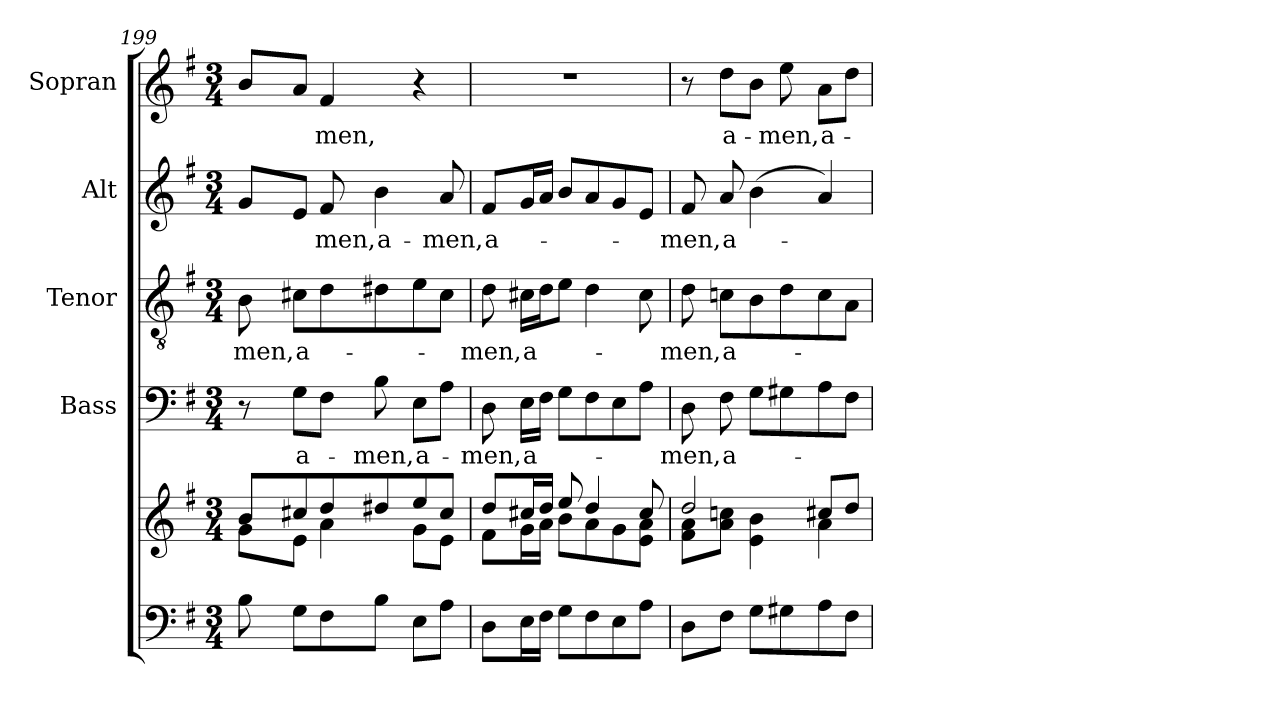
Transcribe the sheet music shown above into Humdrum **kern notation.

**kern	**kern	**kern	**text	**kern	**text	**kern	**text	**kern	**text
*part5	*part5	*part4	*part4	*part3	*part3	*part2	*part2	*part1	*part1
*staff6	*staff5	*staff4	*staff4	*staff3	*staff3	*staff2	*staff2	*staff1	*staff1
*	*	*I"Bass	*	*I"Tenor	*	*I"Alt	*	*I"Sopran	*
*	*	*I'B.	*	*I'T.	*	*I'A.	*	*I'S.	*
*clefF4	*clefG2	*clefF4	*	*clefGv2	*	*clefG2	*	*clefG2	*
*k[f#]	*k[f#]	*k[f#]	*	*k[f#]	*	*k[f#]	*	*k[f#]	*
*G:	*G:	*G:	*	*G:	*	*G:	*	*G:	*
*M3/4	*M3/4	*M3/4	*	*M3/4	*	*M3/4	*	*M3/4	*
=199	=199	=199	=199	=199	=199	=199	=199	=199	=199
*	*^	*	*	*	*	*	*	*	*
!	!	!	!	!	!	!LO:LY:b	!	!	!	!
8B\	8b/L	8g\L	8r	.	8B\	-men,	8g/L	.	8b/L	.
!	!	!	!	!LO:LY:b	!	!LO:LY:b	!	!	!	!
8G\L	8cc#X/	8e\J	8G\L	a-	8c#X\L	a-	8e/J	.	8a/J	.
!	!	!	!	!	!	!	!	!LO:LY:b	!	!LO:LY:b
8F#\	8dd/	4a\	8F#\J	.	8d\	.	8f#/	-men,	4f#/	-men,
!	!	!	!	!LO:LY:b	!	!	!	!LO:LY:b	!	!
8B\J	8dd#X/	.	8B\	-men,	8d#X\	.	4b\	a-	.	.
!	!	!	!	!LO:LY:b	!	!	!	!	!	!
8E\L	8ee/	8g\L	8E\L	a-	8e\	.	.	.	4r	.
!	!	!	!	!	!	!	!	!LO:LY:b	!	!
8A\J	8cc#/J	8e\J	8A\J	.	8c#\J	.	8a/	-men,	.	.
=200	=200	=200	=200	=200	=200	=200	=200	=200	=200	=200
!	!	!	!	!LO:LY:b	!	!LO:LY:b	!	!LO:LY:b	!	!
8D\L	8dd/L	8f#\L	8D\	-men,	8d\	-men,	8f#/L	a-	2.r	.
!	!	!	!	!LO:LY:b	!	!LO:LY:b	!	!	!	!
16E\L	16cc#X/L	16g\L	16E\LL	a-	16c#X\LL	a-	16g/L	.	.	.
16F#\JJ	16dd/JJ	16a\JJ	16F#\JJ	.	16d\J	.	16a/JJ	.	.	.
8G\L	8ee/	8b\L	8G\L	.	8e\J	.	8b/L	.	.	.
8F#\	4dd/	8a\	8F#\	.	4d\	.	8a/	.	.	.
8E\	.	8g\	8E\	.	.	.	8g/	.	.	.
8A\J	8cc#/	8e\ 8a\J	8A\J	.	8c#\	.	8e/J	.	.	.
=201	=201	=201	=201	=201	=201	=201	=201	=201	=201	=201
!	!	!	!	!LO:LY:b	!	!LO:LY:b	!	!LO:LY:b	!	!
8D\L	2dd/	8f#\ 8a\L	8D\	-men,	8d\	-men,	8f#/	-men,	8r	.
!	!	!	!	!LO:LY:b	!	!LO:LY:b	!	!LO:LY:b	!	!LO:LY:b
8F#\J	.	8a\ 8ccn\J	8F#\	a-	8cn\L	a-	8a/	a-	8dd\L	a-
8G\L	.	4e\ 4b\	8G\L	.	8B\	.	(>4b\	.	8b\J	.
!	!	!	!	!	!	!	!	!	!	!LO:LY:b
8G#X\	.	.	8G#X\	.	8d\	.	.	.	8ee\	-men,
!	!	!	!	!	!	!	!	!	!	!LO:LY:b
8A\	8cc#X/L	4a\	8A\	.	8c\	.	4a/)	.	8a\L	a-
8F#\J	8dd/J	.	8F#\J	.	8A\J	.	.	.	8dd\J	.
*	*v	*v	*	*	*	*	*	*	*	*
=	=	=	=	=	=	=	=	=	=
*-	*-	*-	*-	*-	*-	*-	*-	*-	*-
